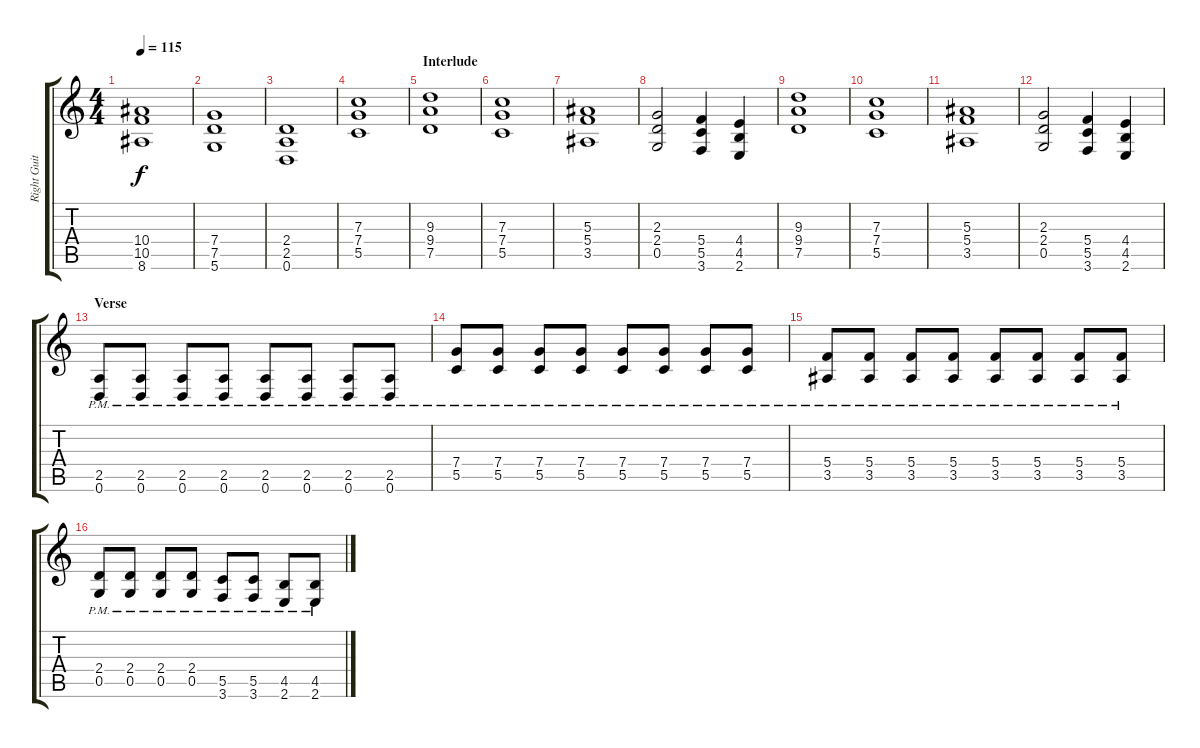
\track ("Right Guitar" "Right Guit") {instrument distortionguitar}
\staff {score tabs}
\tuning (D4 A3 F3 C3 G2 D2) {hide}
\ts (4 4)
\tempo 115
\clef g2
\ks c
(10.4 10.5 8.6).1{dy f} |
(7.4 7.5 5.6).1 |
(2.4 2.5 0.6).1 |
(7.3 7.4 5.5).1 |
\section ("" "Interlude")
(9.3 9.4 7.5).1 |
(7.3 7.4 5.5).1 |
(5.3 5.4 3.5).1 |
(2.3 2.4 0.5).2 (5.4 5.5 3.6).4 (4.4 4.5 2.6).4 |
(9.3 9.4 7.5).1 |
(7.3 7.4 5.5).1 |
(5.3 5.4 3.5).1 |
(2.3 2.4 0.5).2 (5.4 5.5 3.6).4 (4.4 4.5 2.6).4 |
\section ("" "Verse")
(2.5{pm} 0.6{pm}).8 (2.5{pm} 0.6{pm}).8 (2.5{pm} 0.6{pm}).8 (2.5{pm} 0.6{pm}).8 (2.5{pm} 0.6{pm}).8 (2.5{pm} 0.6{pm}).8 (2.5{pm} 0.6{pm}).8 (2.5{pm} 0.6{pm}).8 |
(7.4{pm} 5.5{pm}).8 (7.4{pm} 5.5{pm}).8 (7.4{pm} 5.5{pm}).8 (7.4{pm} 5.5{pm}).8 (7.4{pm} 5.5{pm}).8 (7.4{pm} 5.5{pm}).8 (7.4{pm} 5.5{pm}).8 (7.4{pm} 5.5{pm}).8 |
(5.4{pm} 3.5{pm}).8 (5.4{pm} 3.5{pm}).8 (5.4{pm} 3.5{pm}).8 (5.4{pm} 3.5{pm}).8 (5.4{pm} 3.5{pm}).8 (5.4{pm} 3.5{pm}).8 (5.4{pm} 3.5{pm}).8 (5.4{pm} 3.5{pm}).8 |
(2.4{pm} 0.5{pm}).8 (2.4{pm} 0.5{pm}).8 (2.4{pm} 0.5{pm}).8 (2.4{pm} 0.5{pm}).8 (5.5{pm} 3.6{pm}).8 (5.5{pm} 3.6{pm}).8 (4.5{pm} 2.6{pm}).8 (4.5{pm} 2.6{pm}).8
